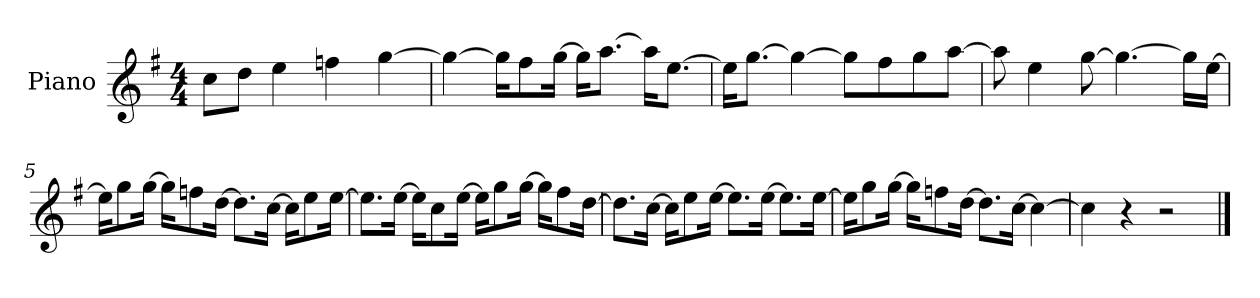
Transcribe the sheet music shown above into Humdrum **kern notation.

**kern
*part1
*staff1
*I"Piano
*I'P-no
*clefG2
*k[f#]
*M4/4
*MM90
=1
8cc\L
8dd\J
4ee\
4ffn\
[4gg\
=2
4gg\_
16gg\KL]
8ff#\
[16gg\Jk
16gg\KL]
[8.aa\J
16aa\KL]
[8.ee\J
=3
16ee\KL]
[8.gg\J
4gg\_
8gg\L]
8ff#\
8gg\
[8aa\J
=4
8aa\]
4ee\
[8gg\
4.gg\_
16gg\LL]
[16ee\JJ
!!LO:LB:g=z
=5
16ee\KL]
8gg\
[16gg\Jk
16gg\KL]
8ffn\
[16dd\Jk
8.dd\L]
[16cc\Jk
16cc\KL]
8ee\
[16ee\Jk
=6
8.ee\L]
[16ee\Jk
16ee\KL]
8cc\
[16ee\Jk
16ee\KL]
8gg\
[16gg\Jk
16gg\KL]
8ff#\
[16dd\Jk
=7
8.dd\L]
[16cc\Jk
16cc\KL]
8ee\
[16ee\Jk
8.ee\L]
[16ee\Jk
8.ee\L]
[16ee\Jk
=8
16ee\KL]
8gg\
[16gg\Jk
16gg\KL]
8ffn\
[16dd\Jk
8.dd\L]
[16cc\Jk
4cc\_
!!LO:LB:g=z
=9
4cc\]
4r
2r
==
*-
